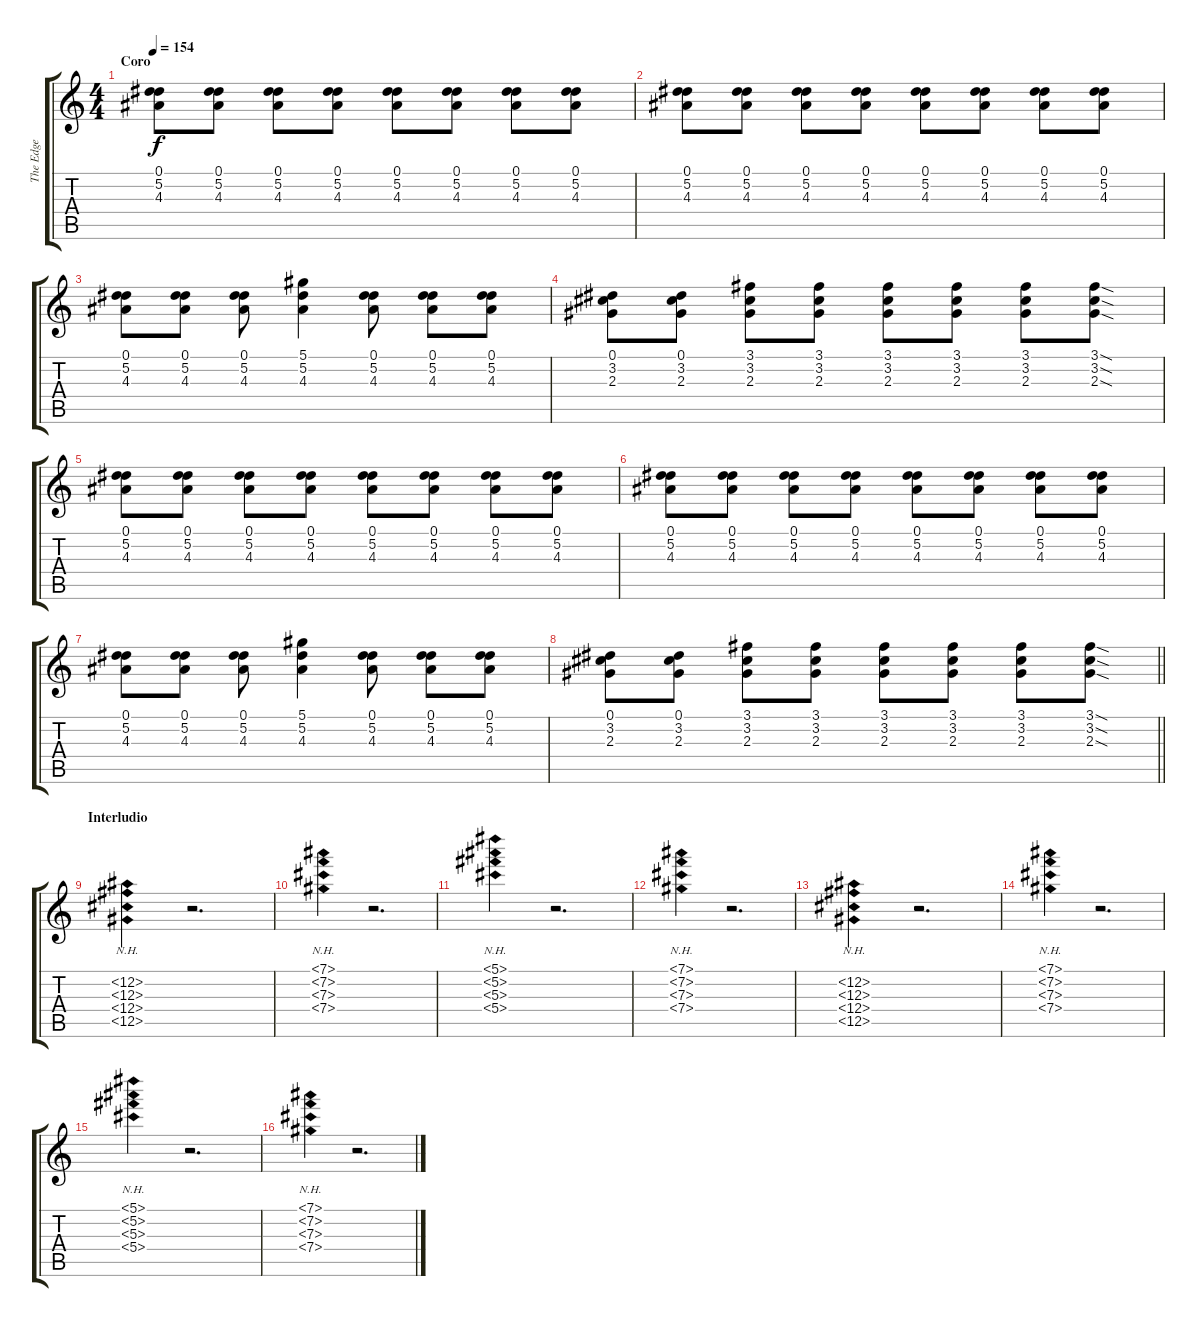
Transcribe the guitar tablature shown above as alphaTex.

\track ("The Edge" "The Edge") {instrument distortionguitar}
\staff {score tabs}
\tuning (Eb4 Bb3 Gb3 Db3 Ab2 Eb2) {hide}
\ts (4 4)
\section ("" "Coro")
\tempo 154
\clef g2
\ks c
(0.1 5.2 4.3).8{dy f} (0.1 5.2 4.3).8 (0.1 5.2 4.3).8 (0.1 5.2 4.3).8 (0.1 5.2 4.3).8 (0.1 5.2 4.3).8 (0.1 5.2 4.3).8 (0.1 5.2 4.3).8 |
(0.1 5.2 4.3).8 (0.1 5.2 4.3).8 (0.1 5.2 4.3).8 (0.1 5.2 4.3).8 (0.1 5.2 4.3).8 (0.1 5.2 4.3).8 (0.1 5.2 4.3).8 (0.1 5.2 4.3).8 |
(0.1 5.2 4.3).8 (0.1 5.2 4.3).8 (0.1 5.2 4.3).8 (5.1 5.2 4.3).4 (0.1 5.2 4.3).8 (0.1 5.2 4.3).8 (0.1 5.2 4.3).8 |
(0.1 3.2 2.3).8 (0.1 3.2 2.3).8 (3.1 3.2 2.3).8 (3.1 3.2 2.3).8 (3.1 3.2 2.3).8 (3.1 3.2 2.3).8 (3.1 3.2 2.3).8 (3.1{sod} 3.2{sod} 2.3{sod}).8 |
(0.1 5.2 4.3).8 (0.1 5.2 4.3).8 (0.1 5.2 4.3).8 (0.1 5.2 4.3).8 (0.1 5.2 4.3).8 (0.1 5.2 4.3).8 (0.1 5.2 4.3).8 (0.1 5.2 4.3).8 |
(0.1 5.2 4.3).8 (0.1 5.2 4.3).8 (0.1 5.2 4.3).8 (0.1 5.2 4.3).8 (0.1 5.2 4.3).8 (0.1 5.2 4.3).8 (0.1 5.2 4.3).8 (0.1 5.2 4.3).8 |
(0.1 5.2 4.3).8 (0.1 5.2 4.3).8 (0.1 5.2 4.3).8 (5.1 5.2 4.3).4 (0.1 5.2 4.3).8 (0.1 5.2 4.3).8 (0.1 5.2 4.3).8 |
\barLineRight lightlight
(0.1 3.2 2.3).8 (0.1 3.2 2.3).8 (3.1 3.2 2.3).8 (3.1 3.2 2.3).8 (3.1 3.2 2.3).8 (3.1 3.2 2.3).8 (3.1 3.2 2.3).8 (3.1{sod} 3.2{sod} 2.3{sod}).8 |
\section ("" "Interludio")
(12.2{nh} 12.3{nh} 12.4{nh} 12.5{nh}).4 r.2{d} |
(7.1{nh} 7.2{nh} 7.3{nh} 7.4{nh}).4 r.2{d} |
(5.1{nh} 5.2{nh} 5.3{nh} 5.4{nh}).4 r.2{d} |
(7.1{nh} 7.2{nh} 7.3{nh} 7.4{nh}).4 r.2{d} |
(12.2{nh} 12.3{nh} 12.4{nh} 12.5{nh}).4 r.2{d} |
(7.1{nh} 7.2{nh} 7.3{nh} 7.4{nh}).4 r.2{d} |
(5.1{nh} 5.2{nh} 5.3{nh} 5.4{nh}).4 r.2{d} |
(7.1{nh} 7.2{nh} 7.3{nh} 7.4{nh}).4 r.2{d}
